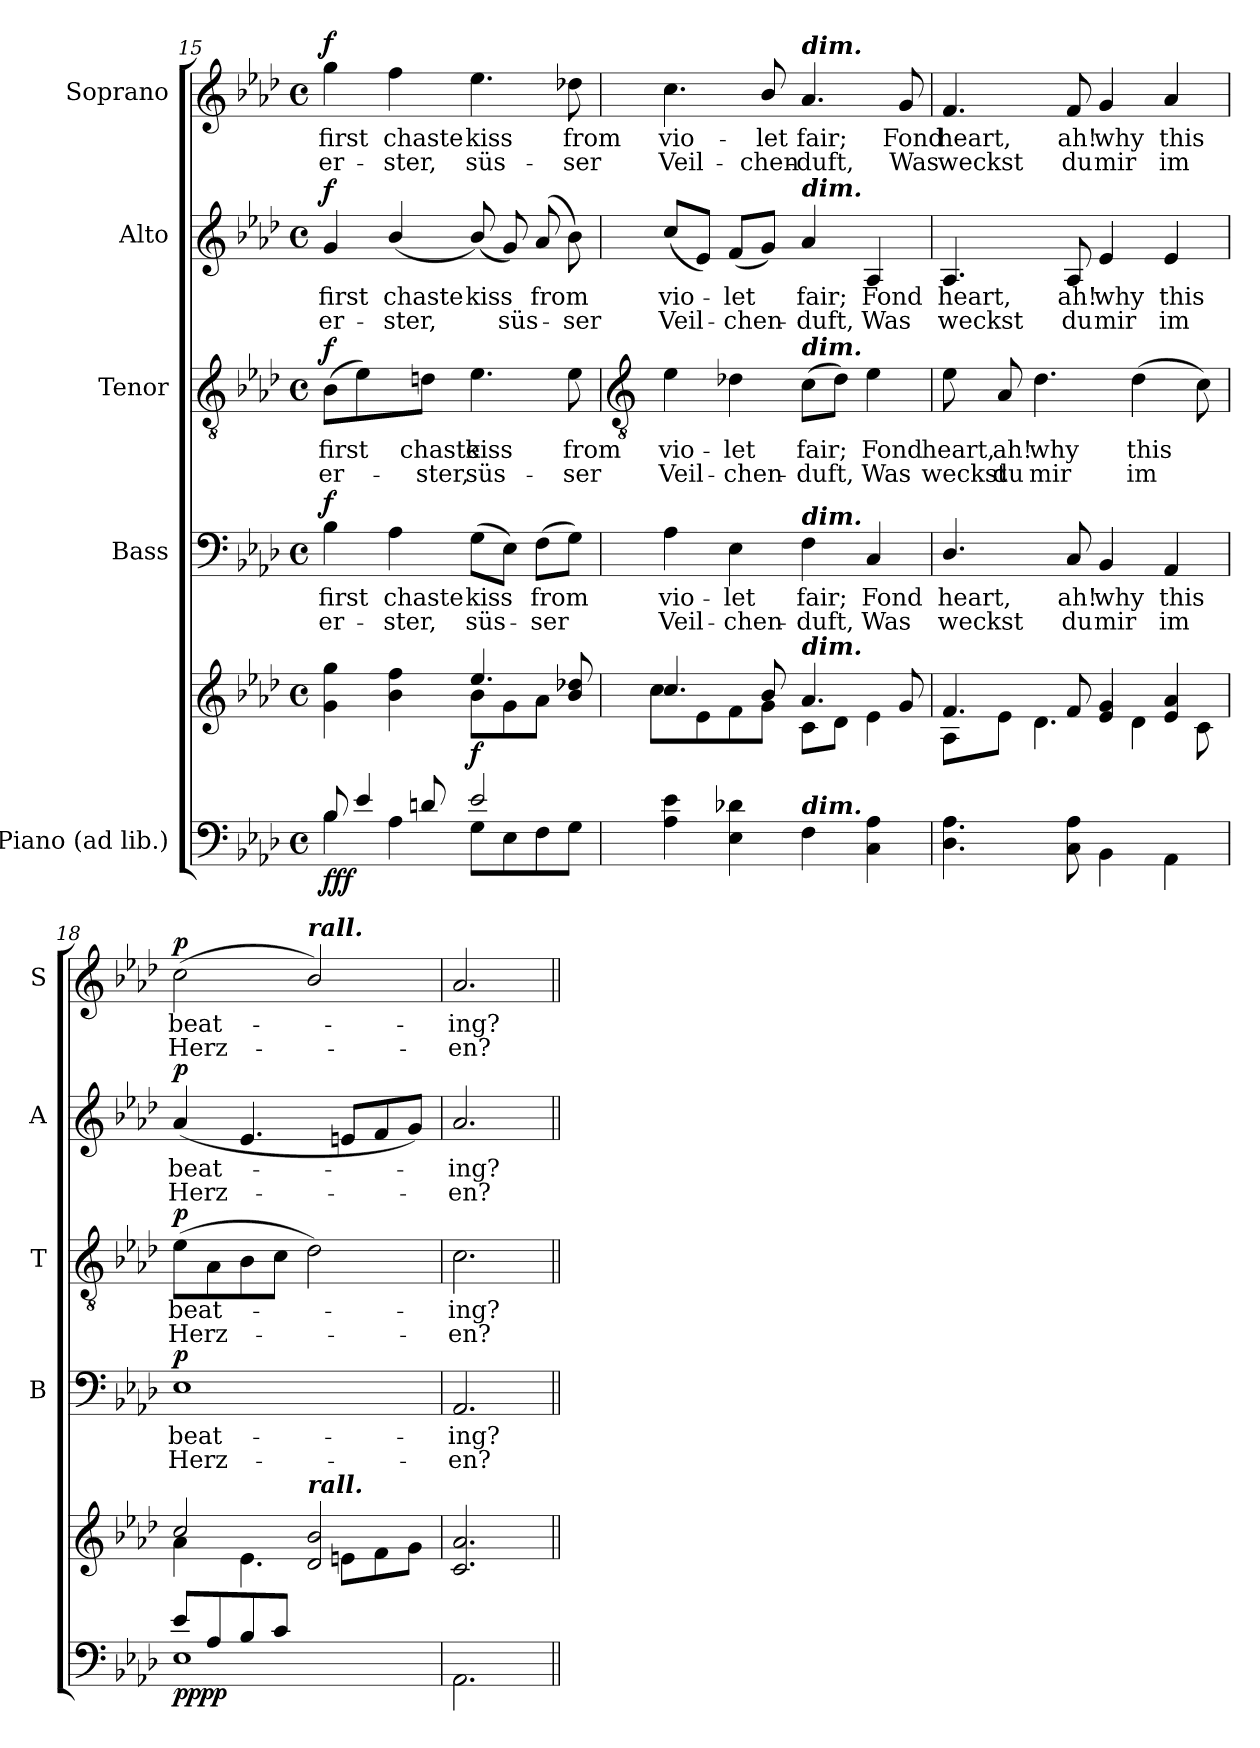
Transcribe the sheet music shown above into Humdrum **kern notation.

**kern	**kern	**dynam	**kern	**text	**text	**dynam	**kern	**text	**text	**dynam	**kern	**text	**text	**dynam	**kern	**text	**text	**dynam
*part5	*part5	*part5	*part4	*part4	*part4	*part4	*part3	*part3	*part3	*part3	*part2	*part2	*part2	*part2	*part1	*part1	*part1	*part1
*staff6	*staff5	*staff5/6	*staff4	*staff4	*staff4	*staff4	*staff3	*staff3	*staff3	*staff3	*staff2	*staff2	*staff2	*staff2	*staff1	*staff1	*staff1	*staff1
*I"Piano (ad lib.)	*	*	*I"Bass	*	*	*	*I"Tenor	*	*	*	*I"Alto	*	*	*	*I"Soprano	*	*	*
*	*	*	*I'B	*	*	*	*I'T	*	*	*	*I'A	*	*	*	*I'S	*	*	*
*clefF4	*clefG2	*	*clefF4	*	*	*	*clefGv2	*	*	*	*clefG2	*	*	*	*clefG2	*	*	*
*k[b-e-a-d-]	*k[b-e-a-d-]	*	*k[b-e-a-d-]	*	*	*	*k[b-e-a-d-]	*	*	*	*k[b-e-a-d-]	*	*	*	*k[b-e-a-d-]	*	*	*
*A-:	*A-:	*	*A-:	*	*	*	*A-:	*	*	*	*A-:	*	*	*	*A-:	*	*	*
*M4/4	*M4/4	*	*M4/4	*	*	*	*M4/4	*	*	*	*M4/4	*	*	*	*M4/4	*	*	*
*met(c)	*met(c)	*	*met(c)	*	*	*	*met(c)	*	*	*	*met(c)	*	*	*	*met(c)	*	*	*
=15	=15	=15	=15	=15	=15	=15	=15	=15	=15	=15	=15	=15	=15	=15	=15	=15	=15	=15
*^	*^	*	*	*	*	*	*	*	*	*	*	*	*	*	*	*	*	*
!	!	!	!	!LO:DY:b=2	!	!LO:LY:b	!LO:LY:b	!	!	!LO:LY:b	!LO:LY:b	!	!	!LO:LY:b	!LO:LY:b	!	!	!LO:LY:b	!LO:LY:b	!
!	!	!	!	!LO:DY:n=1:b=2	!	!	!	!	!	!	!	!	!	!	!	!	!	!	!	!
!	!	!	!	!LO:DY:n=2:b	!	!	!	!LO:DY:b	!	!	!	!LO:DY:b	!	!	!	!LO:DY:b	!	!	!	!LO:DY:b
8B-/	4B-\	4g\ 4gg\	2ryy	f f f	4B-	first	er-	f	(>8B-L	first	er-	f	4g	first	er-	f	4gg	first	er-	f
4e-/	.	.	.	.	.	.	.	.	4e-)	.	.	.	.	.	.	.	.	.	.	.
!	!	!	!	!	!	!LO:LY:b	!LO:LY:b	!	!	!	!	!	!	!LO:LY:b	!LO:LY:b	!	!	!LO:LY:b	!LO:LY:b	!
.	4A-\	4b-\ 4ff\	.	.	4A-	-chaste	ster,	.	.	.	.	.	(<4b-/	-chaste	ster,	.	4ff	-chaste	ster,	.
!	!	!	!	!	!	!	!	!	!	!LO:LY:b	!LO:LY:b	!	!	!	!	!	!	!	!	!
8dn/	.	.	.	.	.	.	.	.	8dnJ	chaste	ster,	.	.	.	.	.	.	.	.	.
!	!	!	!	!LO:DY:n=3:b	!	!LO:LY:b	!LO:LY:b	!	!	!LO:LY:b	!LO:LY:b	!	!	!LO:LY:b	!	!	!	!LO:LY:b	!LO:LY:b	!
2e-/	8G\L	4.ee-/	8b-/L	f	(>8GL	kiss	süs-	.	4.e-	kiss	süs-	.	(<8b-/)	kiss	.	.	4.ee-	kiss	süs-	.
!	!	!	!	!	!	!	!	!	!	!	!	!	!	!	!LO:LY:b	!	!	!	!	!
.	8E-\	.	8g\	.	8E-J)	.	.	.	.	.	.	.	8g)	.	süs-	.	.	.	.	.
!	!	!	!	!	!	!LO:LY:b	!LO:LY:b	!	!	!	!	!	!	!LO:LY:b	!	!	!	!	!	!
.	8F\	.	8a-\J	.	(>8FL	from	ser	.	.	.	.	.	(<8a-	from	.	.	.	.	.	.
!	!	!	!	!	!	!	!	!	!	!LO:LY:b	!LO:LY:b	!	!	!	!LO:LY:b	!	!	!LO:LY:b	!LO:LY:b	!
.	8G\J	8b-/ 8dd-X/	8ryy	.	8GJ)	.	.	.	8e-	-from	ser	.	8b-)	.	ser	.	8dd-X	-from	ser	.
!!LO:LB:g=z
=16	=16	=16	=16	=16	=16	=16	=16	=16	=16	=16	=16	=16	=16	=16	=16	=16	=16	=16	=16	=16
*	*	*	*	*	*	*	*	*	*clefGv2	*	*	*	*	*	*	*	*	*	*	*
!	!	!	!	!	!	!LO:LY:b	!LO:LY:b	!	!	!LO:LY:b	!LO:LY:b	!	!	!LO:LY:b	!LO:LY:b	!	!	!LO:LY:b	!LO:LY:b	!
2ryy	4A-\ 4e-\	4.cc/	8cc\L	.	4A-	vio-	-Veil-	.	4e-	vio-	-Veil-	.	(8ccL	vio-	Veil-	.	4.cc	vio-	-Veil-	.
.	.	.	8e-\	.	.	.	.	.	.	.	.	.	8e-J)	.	.	.	.	.	.	.
!	!	!	!	!	!	!LO:LY:b	!LO:LY:b	!	!	!LO:LY:b	!LO:LY:b	!	!	!LO:LY:b	!LO:LY:b	!	!	!	!	!
.	4E-\ 4d-X\	.	8f\	.	4E-	-let	chen-	.	4d-X	-let	chen-	.	(<8fL	let	chen-	.	.	.	.	.
!	!	!	!	!	!	!	!	!	!	!	!	!	!	!	!	!	!	!LO:LY:b	!LO:LY:b	!
.	.	8b-/	8g\J	.	.	.	.	.	.	.	.	.	8gJ)	.	.	.	8b-/	-let	chen-	.
!	!	!	!	!	!	!	!	!	!	!	!	!	!	!	!	!	!LO:TX:a:Bi:t=dim.	!	!	!
!	!	!	!	!	!	!	!	!	!	!	!	!	!LO:TX:a:Bi:t=dim.	!	!	!	!	!	!	!
!	!	!	!	!	!	!	!	!	!LO:TX:a:Bi:t=dim.	!	!	!	!	!	!	!	!	!	!	!
!	!	!	!	!	!LO:TX:a:Bi:t=dim.	!	!	!	!	!	!	!	!	!	!	!	!	!	!	!
!	!	!LO:TX:a:Bi:t=dim.	!	!	!	!	!	!	!	!	!	!	!	!	!	!	!	!	!	!
!LO:TX:a:Bi:t=dim.	!	!	!	!	!	!	!	!	!	!	!	!	!	!	!	!	!	!	!	!
!	!	!	!	!	!	!LO:LY:b	!LO:LY:b	!	!	!LO:LY:b	!LO:LY:b	!	!	!LO:LY:b	!LO:LY:b	!	!	!LO:LY:b	!LO:LY:b	!
8ryy	4F\	4.a-/	8c\L	.	4F	-fair;	duft,	.	(>8cL	-fair;	duft,	.	4a-	fair;	duft,	.	4.a-	-fair;	duft,	.
4.ryy	.	.	8d-\J	.	.	.	.	.	8d-J)	.	.	.	.	.	.	.	.	.	.	.
!	!	!	!	!	!	!LO:LY:b	!LO:LY:b	!	!	!LO:LY:b	!LO:LY:b	!	!	!LO:LY:b	!LO:LY:b	!	!	!	!	!
.	4C\ 4A-\	.	4e-\	.	4C	Fond	Was	.	4e-	Fond	Was	.	4A-	Fond	Was	.	.	.	.	.
!	!	!	!	!	!	!	!	!	!	!	!	!	!	!	!	!	!	!LO:LY:b	!LO:LY:b	!
.	.	8g/	.	.	.	.	.	.	.	.	.	.	.	.	.	.	8g	Fond	Was	.
=17	=17	=17	=17	=17	=17	=17	=17	=17	=17	=17	=17	=17	=17	=17	=17	=17	=17	=17	=17	=17
!	!	!	!	!	!	!LO:LY:b	!LO:LY:b	!	!	!LO:LY:b	!LO:LY:b	!	!	!LO:LY:b	!LO:LY:b	!	!	!LO:LY:b	!LO:LY:b	!
1ryy	4.D-\ 4.A-\	4.f/	8A-\L	.	4.D-/	heart,	weckst	.	8e-	heart,	weckst	.	4.A-	heart,	weckst	.	4.f	heart,	weckst	.
!	!	!	!	!	!	!	!	!	!	!LO:LY:b	!LO:LY:b	!	!	!	!	!	!	!	!	!
.	.	.	8e-\J	.	.	.	.	.	8A-	ah!	du	.	.	.	.	.	.	.	.	.
!	!	!	!	!	!	!	!	!	!	!LO:LY:b	!LO:LY:b	!	!	!	!	!	!	!	!	!
.	.	.	4.d-\	.	.	.	.	.	4.d-	why	mir	.	.	.	.	.	.	.	.	.
!	!	!	!	!	!	!LO:LY:b	!LO:LY:b	!	!	!	!	!	!	!LO:LY:b	!LO:LY:b	!	!	!LO:LY:b	!LO:LY:b	!
.	8C\ 8A-\	8f/	.	.	8C	ah!	du	.	.	.	.	.	8A-	ah!	du	.	8f	ah!	du	.
!	!	!	!	!	!	!LO:LY:b	!LO:LY:b	!	!	!	!	!	!	!LO:LY:b	!LO:LY:b	!	!	!LO:LY:b	!LO:LY:b	!
.	4BB-\	4e-/ 4g/	.	.	4BB-	why	mir	.	.	.	.	.	4e-	why	mir	.	4g	why	mir	.
!	!	!	!	!	!	!	!	!	!	!LO:LY:b	!LO:LY:b	!	!	!	!	!	!	!	!	!
.	.	.	4d-\	.	.	.	.	.	(>4d-	this	im	.	.	.	.	.	.	.	.	.
!	!	!	!	!	!	!LO:LY:b	!LO:LY:b	!	!	!	!	!	!	!LO:LY:b	!LO:LY:b	!	!	!LO:LY:b	!LO:LY:b	!
.	4AA-\	4e-/ 4a-/	.	.	4AA-	this	im	.	.	.	.	.	4e-	this	im	.	4a-	this	im	.
.	.	.	8c\	.	.	.	.	.	8c)	.	.	.	.	.	.	.	.	.	.	.
=18	=18	=18	=18	=18	=18	=18	=18	=18	=18	=18	=18	=18	=18	=18	=18	=18	=18	=18	=18	=18
!	!	!	!	!LO:DY:b=2	!	!LO:LY:b	!LO:LY:b	!	!	!LO:LY:b	!LO:LY:b	!	!	!LO:LY:b	!LO:LY:b	!	!	!LO:LY:b	!LO:LY:b	!
!	!	!	!	!LO:DY:n=1:b=2	!	!	!	!	!	!	!	!	!	!	!	!	!	!	!	!
!	!	!	!	!LO:DY:n=2:b	!	!	!	!	!	!	!	!	!	!	!	!	!	!	!	!
!	!	!	!	!LO:DY:n=3:b	!	!	!	!LO:DY:b	!	!	!	!LO:DY:b	!	!	!	!LO:DY:b	!	!	!	!LO:DY:b
8e-/L	1E-\	2cc/	4a-\	p p p p	1E-	beat-	-Herz-	p	(>8e-L	beat-	Herz-	p	(<4a-	beat-	Herz-	p	(<2cc	beat-	Herz-	p
8A-/	.	.	.	.	.	.	.	.	8A-	.	.	.	.	.	.	.	.	.	.	.
8B-/	.	.	4.e-\	.	.	.	.	.	8B-	.	.	.	4.e-	.	.	.	.	.	.	.
8c/J	.	.	.	.	.	.	.	.	8cJ	.	.	.	.	.	.	.	.	.	.	.
!	!	!	!	!	!	!	!	!	!	!	!	!	!	!	!	!	!LO:TX:a:Bi:t=rall.	!	!	!
!	!	!LO:TX:a:Bi:t=rall.	!	!	!	!	!	!	!	!	!	!	!	!	!	!	!	!	!	!
2ryy	.	2d-/ 2b-/	.	.	.	.	.	.	2d-)	.	.	.	.	.	.	.	2b-/)	.	.	.
.	.	.	8en\L	.	.	.	.	.	.	.	.	.	8enL	.	.	.	.	.	.	.
.	.	.	8f\	.	.	.	.	.	.	.	.	.	8f	.	.	.	.	.	.	.
.	.	.	8g\J	.	.	.	.	.	.	.	.	.	8gJ)	.	.	.	.	.	.	.
=19	=19	=19	=19	=19	=19	=19	=19	=19	=19	=19	=19	=19	=19	=19	=19	=19	=19	=19	=19	=19
!	!	!	!	!	!	!LO:LY:b	!LO:LY:b	!	!	!LO:LY:b	!LO:LY:b	!	!	!LO:LY:b	!LO:LY:b	!	!	!LO:LY:b	!LO:LY:b	!
2.ryy	2.AA-\	2.c/ 2.a-/	2.ryy	.	2.AA-	-ing?	en?	.	2.c	ing?	en?	.	2.a-	ing?	en?	.	2.a-	ing?	en?	.
*v	*v	*	*	*	*	*	*	*	*	*	*	*	*	*	*	*	*	*	*	*
*	*v	*v	*	*	*	*	*	*	*	*	*	*	*	*	*	*	*	*	*
=||	=||	=||	=||	=||	=||	=||	=||	=||	=||	=||	=||	=||	=||	=||	=||	=||	=||	=||
*-	*-	*-	*-	*-	*-	*-	*-	*-	*-	*-	*-	*-	*-	*-	*-	*-	*-	*-
